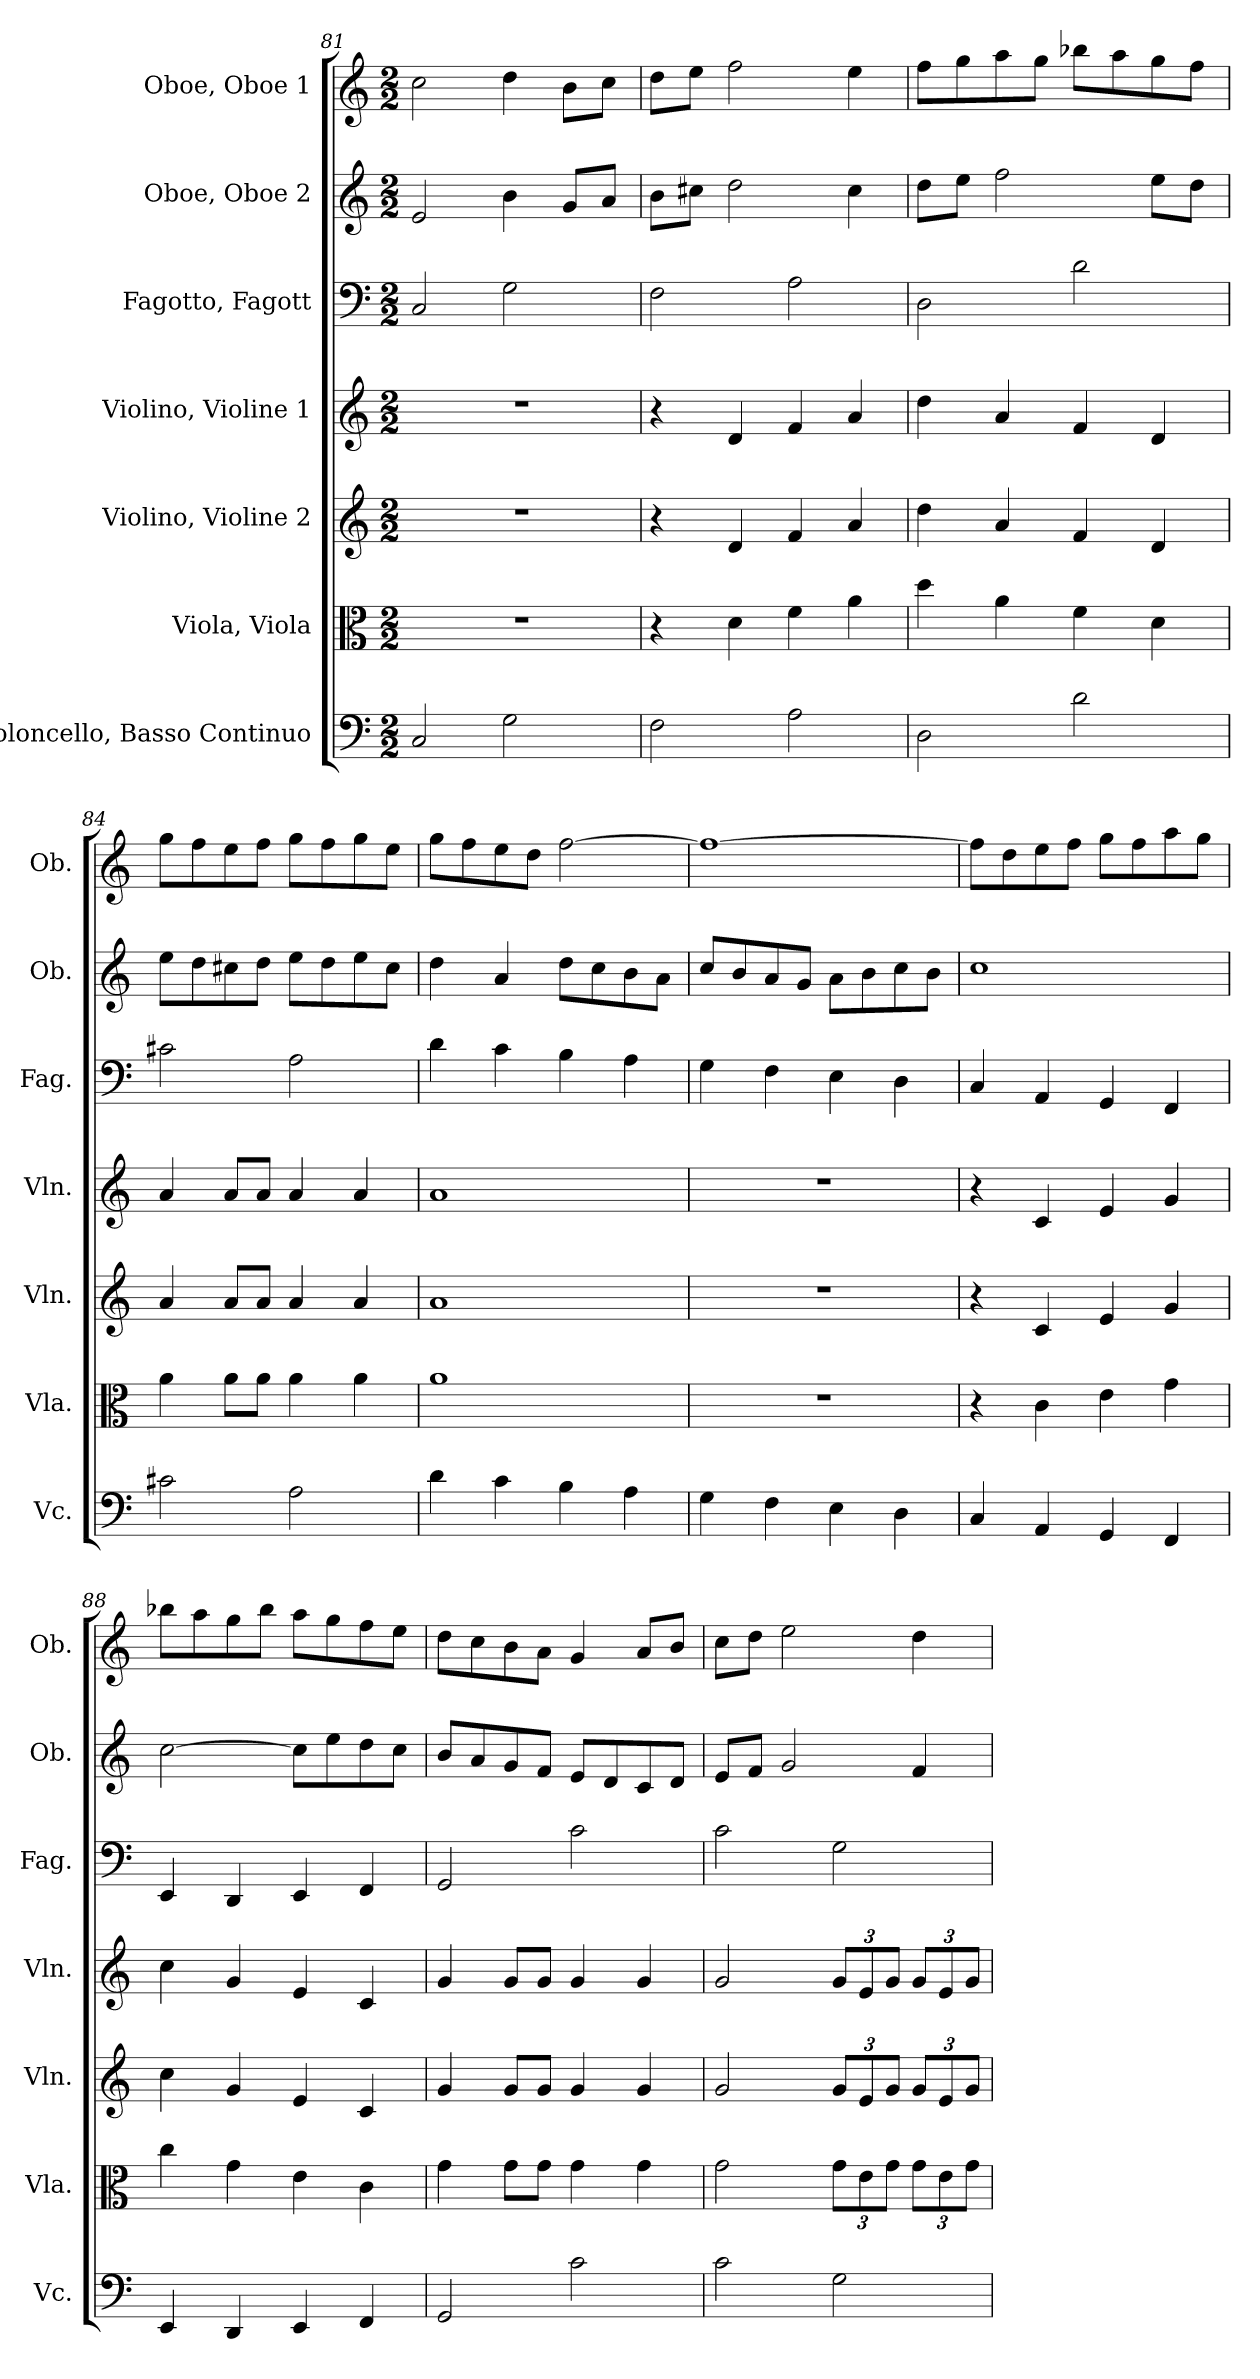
**kern	**kern	**kern	**kern	**kern	**kern	**kern
*part7	*part6	*part5	*part4	*part3	*part2	*part1
*staff7	*staff6	*staff5	*staff4	*staff3	*staff2	*staff1
*I"Violoncello, Basso Continuo	*I"Viola, Viola	*I"Violino, Violine 2	*I"Violino, Violine 1	*I"Fagotto, Fagott	*I"Oboe, Oboe 2	*I"Oboe, Oboe 1
*I'Vc.	*I'Vla.	*I'Vln.	*I'Vln.	*I'Fag.	*I'Ob.	*I'Ob.
*clefF4	*clefC3	*clefG2	*clefG2	*clefF4	*clefG2	*clefG2
*k[]	*k[]	*k[]	*k[]	*k[]	*k[]	*k[]
*M2/2	*M2/2	*M2/2	*M2/2	*M2/2	*M2/2	*M2/2
=81	=81	=81	=81	=81	=81	=81
2C/	1r	1r	1r	2C/	2e/	2cc\
2G\	.	.	.	2G\	4b\	4dd\
.	.	.	.	.	8g/L	8b\L
.	.	.	.	.	8a/J	8cc\J
=82	=82	=82	=82	=82	=82	=82
2F\	4r	4r	4r	2F\	8b\L	8dd\L
.	.	.	.	.	8cc#X\J	8ee\J
.	4d\	4d/	4d/	.	2dd\	2ff\
2A\	4f\	4f/	4f/	2A\	.	.
.	4a\	4a/	4a/	.	4cc#\	4ee\
!!LO:LB:g=z
=83	=83	=83	=83	=83	=83	=83
2D\	4dd\	4dd\	4dd\	2D\	8dd\L	8ff\L
.	.	.	.	.	8ee\J	8gg\
.	4a\	4a/	4a/	.	2ff\	8aa\
.	.	.	.	.	.	8gg\J
2d\	4f\	4f/	4f/	2d\	.	8bb-X\L
.	.	.	.	.	.	8aa\
.	4d\	4d/	4d/	.	8ee\L	8gg\
.	.	.	.	.	8dd\J	8ff\J
=84	=84	=84	=84	=84	=84	=84
2c#X\	4a\	4a/	4a/	2c#X\	8ee\L	8gg\L
.	.	.	.	.	8dd\	8ff\
.	8a\L	8a/L	8a/L	.	8cc#X\	8ee\
.	8a\J	8a/J	8a/J	.	8dd\J	8ff\J
2A\	4a\	4a/	4a/	2A\	8ee\L	8gg\L
.	.	.	.	.	8dd\	8ff\
.	4a\	4a/	4a/	.	8ee\	8gg\
.	.	.	.	.	8cc#\J	8ee\J
=85	=85	=85	=85	=85	=85	=85
4d\	1a	1a	1a	4d\	4dd\	8gg\L
.	.	.	.	.	.	8ff\
4c\	.	.	.	4c\	4a/	8ee\
.	.	.	.	.	.	8dd\J
4B\	.	.	.	4B\	8dd\L	[2ff\
.	.	.	.	.	8cc\	.
4A\	.	.	.	4A\	8b\	.
.	.	.	.	.	8a\J	.
=86	=86	=86	=86	=86	=86	=86
4G\	1r	1r	1r	4G\	8cc/L	1ff_
.	.	.	.	.	8b/	.
4F\	.	.	.	4F\	8a/	.
.	.	.	.	.	8g/J	.
4E\	.	.	.	4E\	8a\L	.
.	.	.	.	.	8b\	.
4D\	.	.	.	4D\	8cc\	.
.	.	.	.	.	8b\J	.
=87	=87	=87	=87	=87	=87	=87
4C/	4r	4r	4r	4C/	1cc	8ff\L]
.	.	.	.	.	.	8dd\
4AA/	4c\	4c/	4c/	4AA/	.	8ee\
.	.	.	.	.	.	8ff\J
4GG/	4e\	4e/	4e/	4GG/	.	8gg\L
.	.	.	.	.	.	8ff\
4FF/	4g\	4g/	4g/	4FF/	.	8aa\
.	.	.	.	.	.	8gg\J
!!LO:PB:g=z
=88	=88	=88	=88	=88	=88	=88
4EE/	4cc\	4cc\	4cc\	4EE/	[2cc\	8bb-X\L
.	.	.	.	.	.	8aa\
4DD/	4g\	4g/	4g/	4DD/	.	8gg\
.	.	.	.	.	.	8bb-\J
4EE/	4e\	4e/	4e/	4EE/	8cc\L]	8aa\L
.	.	.	.	.	8ee\	8gg\
4FF/	4c\	4c/	4c/	4FF/	8dd\	8ff\
.	.	.	.	.	8cc\J	8ee\J
=89	=89	=89	=89	=89	=89	=89
2GG/	4g\	4g/	4g/	2GG/	8b/L	8dd\L
.	.	.	.	.	8a/	8cc\
.	8g\L	8g/L	8g/L	.	8g/	8b\
.	8g\J	8g/J	8g/J	.	8f/J	8a\J
2c\	4g\	4g/	4g/	2c\	8e/L	4g/
.	.	.	.	.	8d/	.
.	4g\	4g/	4g/	.	8c/	8a/L
.	.	.	.	.	8d/J	8b/J
=90	=90	=90	=90	=90	=90	=90
2c\	2g\	2g/	2g/	2c\	8e/L	8cc\L
.	.	.	.	.	8f/J	8dd\J
.	.	.	.	.	2g/	2ee\
*	*Xbrackettup	*Xbrackettup	*Xbrackettup	*	*	*
2G\	12g\L	12g/L	12g/L	2G\	.	.
.	12e\	12e/	12e/	.	.	.
.	12g\J	12g/J	12g/J	.	.	.
.	12g\L	12g/L	12g/L	.	4f/	4dd\
.	12e\	12e/	12e/	.	.	.
.	12g\J	12g/J	12g/J	.	.	.
=	=	=	=	=	=	=
*-	*-	*-	*-	*-	*-	*-
